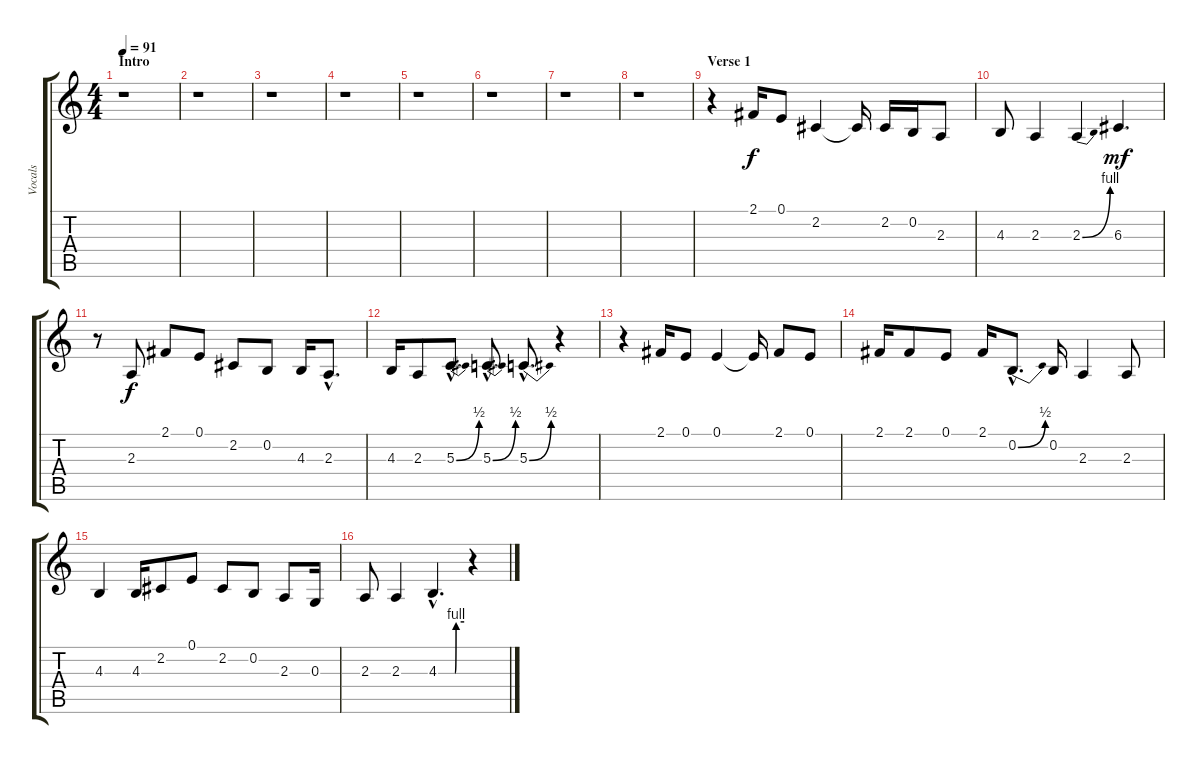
\track ("Vocals" "Vocals") {instrument altosax}
\staff {score tabs}
\tuning (E4 B3 G3 D3 A2 E2) {hide}
\ts (4 4)
\section ("" "Intro")
\tempo 91
\clef g2
\ks c
r.1{dy f instrument altosax} |
r.1 |
r.1 |
r.1 |
r.1 |
r.1 |
r.1 |
r.1 |
\section ("" "Verse 1")
r.4 2.1.16 0.1.8 2.2.4 2.2{t}.16 2.2.16 0.2.16 2.3.8 |
4.3.8 2.3.4 2.3{be (bend 0 0 60 4)}.4 6.3.4{d dy mf} |
r.8 2.3.8{dy f} 2.1.8 0.1.8 2.2.8 0.2.8 4.3.16 2.3{hac}.8{d} |
4.3.16 2.3.8 5.3{be (bend 0 0 60 2) hac}.8{d} 5.3{be (bend 0 0 60 2) hac}.8{d} 5.3{be (bend 0 0 60 2) hac}.8{d} r.4 |
r.4 2.1.16 0.1.8 0.1.4 0.1{t}.16 2.1.8 0.1.8 |
2.1.16 2.1.8 0.1.8 2.1.16 0.2{be (bend 0 0 60 2) hac}.8{d} 0.2.16 2.3.4 2.3.8 |
4.3.4 4.3.16 2.2.8 0.1.8 2.2.8 0.2.8 2.3.8 0.3.16 |
2.3.8 2.3.4 4.3{be (custom 0 0 30 0 39 0 41 4 60 4) hac}.4{d} r.4
